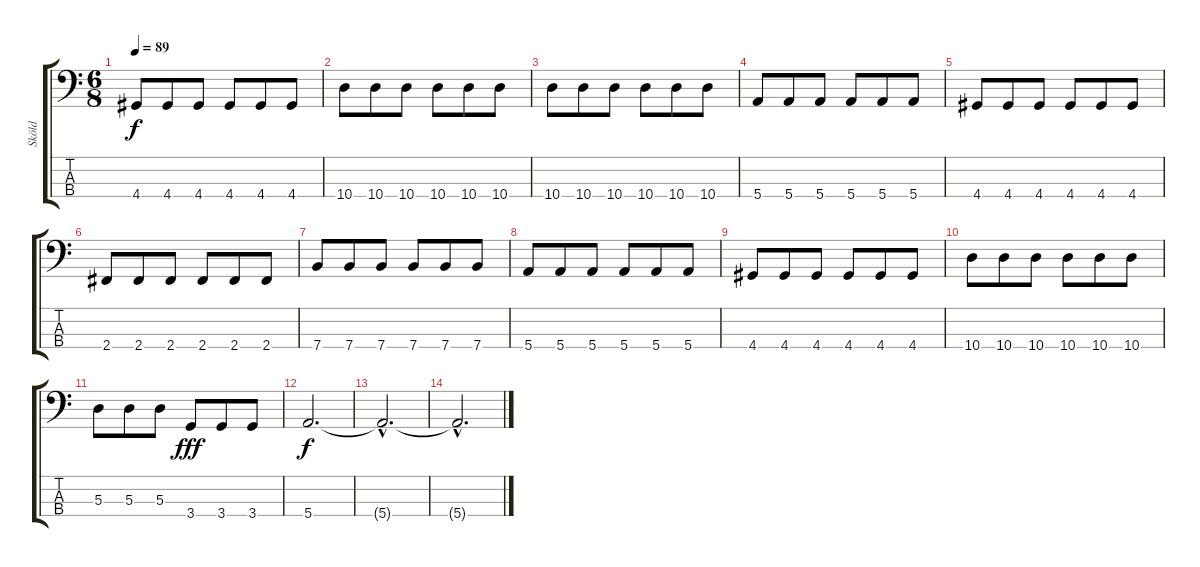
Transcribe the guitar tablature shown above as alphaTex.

\track ("Sköld" "Sköld") {instrument electricbassfinger}
\staff {score tabs}
\tuning (G2 D2 A1 E1) {hide}
\ts (6 8)
\tempo 89
\clef f4
\ks c
4.4.8{dy f} 4.4.8 4.4.8 4.4.8 4.4.8 4.4.8 |
10.4.8 10.4.8 10.4.8 10.4.8 10.4.8 10.4.8 |
10.4.8 10.4.8 10.4.8 10.4.8 10.4.8 10.4.8 |
5.4.8 5.4.8 5.4.8 5.4.8 5.4.8 5.4.8 |
4.4.8 4.4.8 4.4.8 4.4.8 4.4.8 4.4.8 |
2.4.8 2.4.8 2.4.8 2.4.8 2.4.8 2.4.8 |
7.4.8 7.4.8 7.4.8 7.4.8 7.4.8 7.4.8 |
5.4.8 5.4.8 5.4.8 5.4.8 5.4.8 5.4.8 |
4.4.8 4.4.8 4.4.8 4.4.8 4.4.8 4.4.8 |
10.4.8 10.4.8 10.4.8 10.4.8 10.4.8 10.4.8 |
5.3.8 5.3.8 5.3.8 3.4.8{dy fff} 3.4.8 3.4.8 |
5.4.2{d dy f} |
5.4{hac t}.2{d volume 0} |
5.4{hac t}.2{d}
